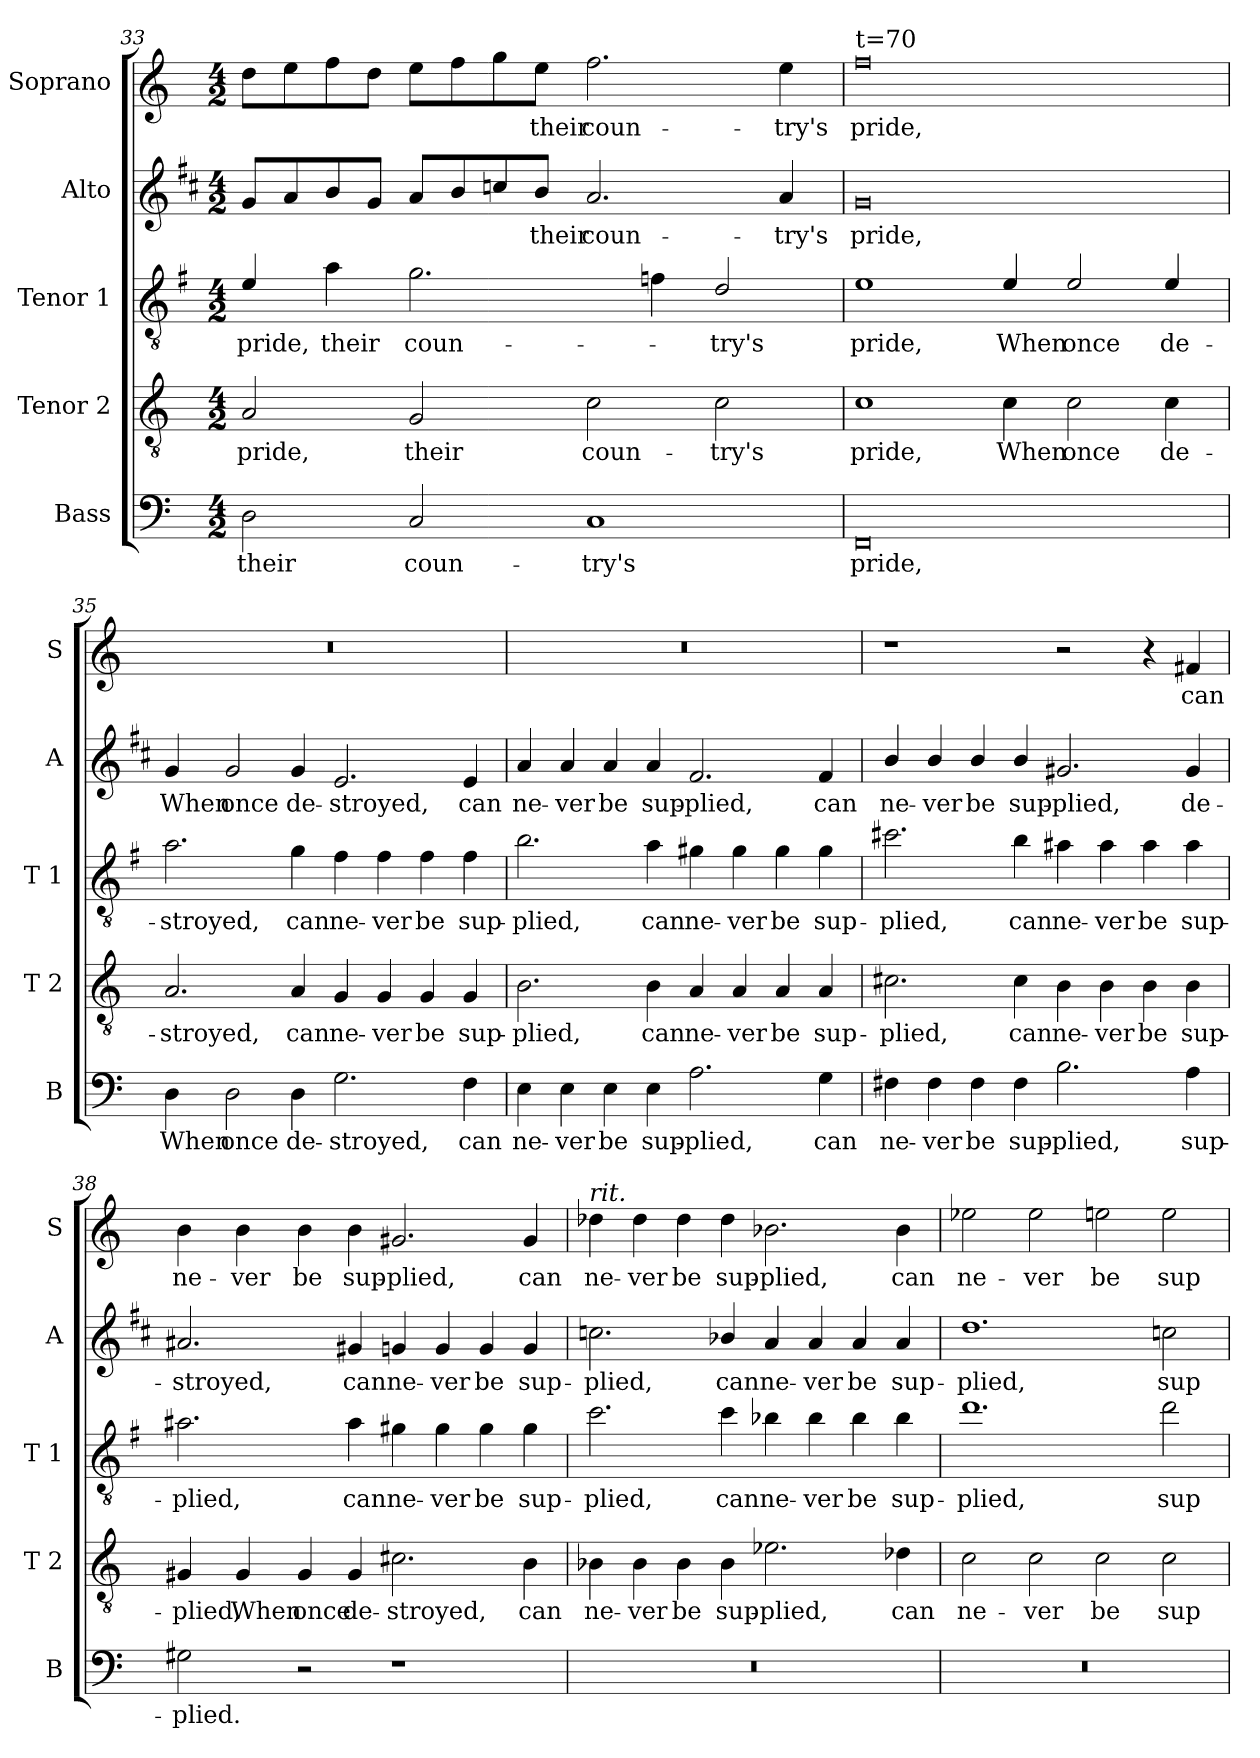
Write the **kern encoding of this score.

**kern	**text	**kern	**text	**kern	**text	**kern	**text	**kern	**text
*part5	*part5	*part4	*part4	*part3	*part3	*part2	*part2	*part1	*part1
*staff5	*staff5	*staff4	*staff4	*staff3	*staff3	*staff2	*staff2	*staff1	*staff1
*I"Bass	*	*I"Tenor 2	*	*I"Tenor 1	*	*I"Alto	*	*I"Soprano	*
*I'B	*	*I'T 2	*	*I'T 1	*	*I'A	*	*I'S	*
*clefF4	*	*clefGv2	*	*clefGv2	*	*clefG2	*	*clefG2	*
*	*	*	*	*ITrd4c7	*	*ITrd1c2	*	*	*
*k[]	*	*k[]	*	*k[]	*	*k[]	*	*k[]	*
*C:	*	*C:	*	*C:	*	*C:	*	*C:	*
*M4/2	*	*M4/2	*	*M4/2	*	*M4/2	*	*M4/2	*
=33	=33	=33	=33	=33	=33	=33	=33	=33	=33
!	!LO:LY:b	!	!LO:LY:b	!	!LO:LY:b	!	!	!	!
2D\	their	2A/	pride,	4A/	pride,	8f/L	.	8dd\L	.
.	.	.	.	.	.	8g/	.	8ee\	.
!	!	!	!	!	!LO:LY:b	!	!	!	!
.	.	.	.	4d\	their	8a/	.	8ff\	.
.	.	.	.	.	.	8f/J	.	8dd\J	.
!	!LO:LY:b	!	!LO:LY:b	!	!LO:LY:b	!	!	!	!
2C/	coun-	2G/	their	2.c\	coun-	8g/L	.	8ee\L	.
.	.	.	.	.	.	8a/	.	8ff\	.
.	.	.	.	.	.	8b-X/	.	8gg\	.
!	!	!	!	!	!	!	!LO:LY:b	!	!LO:LY:b
.	.	.	.	.	.	8a/J	their	8ee\J	their
!	!LO:LY:b	!	!LO:LY:b	!	!	!	!LO:LY:b	!	!LO:LY:b
1C	-try's	2c\	coun-	.	.	2.g/	coun-	2.ff\	coun-
.	.	.	.	4B-X\	.	.	.	.	.
!	!	!	!LO:LY:b	!	!LO:LY:b	!	!	!	!
.	.	2c\	-try's	2G/	-try's	.	.	.	.
!	!	!	!	!	!	!	!LO:LY:b	!	!LO:LY:b
.	.	.	.	.	.	4g/	-try's	4ee\	-try's
=34	=34	=34	=34	=34	=34	=34	=34	=34	=34
!	!	!	!	!	!	!	!	!LO:TX:a:t=t=70	!
!	!LO:LY:b	!	!LO:LY:b	!	!LO:LY:b	!	!LO:LY:b	!	!LO:LY:b
0FF	pride,	1c	pride,	1A	pride,	0f	pride,	0ff	pride,
!	!	!	!LO:LY:b	!	!LO:LY:b	!	!	!	!
.	.	4c\	When	4A/	When	.	.	.	.
!	!	!	!LO:LY:b	!	!LO:LY:b	!	!	!	!
.	.	2c\	once	2A/	once	.	.	.	.
!	!	!	!LO:LY:b	!	!LO:LY:b	!	!	!	!
.	.	4c\	de-	4A/	de-	.	.	.	.
!!LO:PB:g=z
=35	=35	=35	=35	=35	=35	=35	=35	=35	=35
!	!LO:LY:b	!	!LO:LY:b	!	!LO:LY:b	!	!LO:LY:b	!	!
4D\	When	2.A/	-stroyed,	2.d\	-stroyed,	4f/	When	0r	.
!	!LO:LY:b	!	!	!	!	!	!LO:LY:b	!	!
2D\	once	.	.	.	.	2f/	once	.	.
!	!LO:LY:b	!	!LO:LY:b	!	!LO:LY:b	!	!LO:LY:b	!	!
4D\	de-	4A/	can	4c\	can	4f/	de-	.	.
!	!LO:LY:b	!	!LO:LY:b	!	!LO:LY:b	!	!LO:LY:b	!	!
2.G\	-stroyed,	4G/	ne-	4B\	ne-	2.d/	-stroyed,	.	.
!	!	!	!LO:LY:b	!	!LO:LY:b	!	!	!	!
.	.	4G/	-ver	4B\	-ver	.	.	.	.
!	!	!	!LO:LY:b	!	!LO:LY:b	!	!	!	!
.	.	4G/	be	4B\	be	.	.	.	.
!	!LO:LY:b	!	!LO:LY:b	!	!LO:LY:b	!	!LO:LY:b	!	!
4F\	can	4G/	sup-	4B\	sup-	4d/	can	.	.
=36	=36	=36	=36	=36	=36	=36	=36	=36	=36
!	!LO:LY:b	!	!LO:LY:b	!	!LO:LY:b	!	!LO:LY:b	!	!
4E\	ne-	2.B\	-plied,	2.e\	-plied,	4g/	ne-	0r	.
!	!LO:LY:b	!	!	!	!	!	!LO:LY:b	!	!
4E\	-ver	.	.	.	.	4g/	-ver	.	.
!	!LO:LY:b	!	!	!	!	!	!LO:LY:b	!	!
4E\	be	.	.	.	.	4g/	be	.	.
!	!LO:LY:b	!	!LO:LY:b	!	!LO:LY:b	!	!LO:LY:b	!	!
4E\	sup-	4B\	can	4d\	can	4g/	sup-	.	.
!	!LO:LY:b	!	!LO:LY:b	!	!LO:LY:b	!	!LO:LY:b	!	!
2.A\	-plied,	4A/	ne-	4c#X\	ne-	2.e/	-plied,	.	.
!	!	!	!LO:LY:b	!	!LO:LY:b	!	!	!	!
.	.	4A/	-ver	4c#\	-ver	.	.	.	.
!	!	!	!LO:LY:b	!	!LO:LY:b	!	!	!	!
.	.	4A/	be	4c#\	be	.	.	.	.
!	!LO:LY:b	!	!LO:LY:b	!	!LO:LY:b	!	!LO:LY:b	!	!
4G\	can	4A/	sup-	4c#\	sup-	4e/	can	.	.
=37	=37	=37	=37	=37	=37	=37	=37	=37	=37
!	!LO:LY:b	!	!LO:LY:b	!	!LO:LY:b	!	!LO:LY:b	!	!
4F#X\	ne-	2.c#X\	-plied,	2.f#X\	-plied,	4a/	ne-	1r	.
!	!LO:LY:b	!	!	!	!	!	!LO:LY:b	!	!
4F#\	-ver	.	.	.	.	4a/	-ver	.	.
!	!LO:LY:b	!	!	!	!	!	!LO:LY:b	!	!
4F#\	be	.	.	.	.	4a/	be	.	.
!	!LO:LY:b	!	!LO:LY:b	!	!LO:LY:b	!	!LO:LY:b	!	!
4F#\	sup-	4c#\	can	4e\	can	4a/	sup-	.	.
!	!LO:LY:b	!	!LO:LY:b	!	!LO:LY:b	!	!LO:LY:b	!	!
2.B\	-plied,	4B\	ne-	4d#X\	ne-	2.f#X/	-plied,	2r	.
!	!	!	!LO:LY:b	!	!LO:LY:b	!	!	!	!
.	.	4B\	-ver	4d#\	-ver	.	.	.	.
!	!	!	!LO:LY:b	!	!LO:LY:b	!	!	!	!
.	.	4B\	be	4d#\	be	.	.	4r	.
!	!LO:LY:b	!	!LO:LY:b	!	!LO:LY:b	!	!LO:LY:b	!	!LO:LY:b
4A\	sup-	4B\	sup-	4d#\	sup-	4f#/	de-	4f#X/	can
!!LO:LB:g=z
=38	=38	=38	=38	=38	=38	=38	=38	=38	=38
!	!LO:LY:b	!	!LO:LY:b	!	!LO:LY:b	!	!LO:LY:b	!	!LO:LY:b
2G#X\	-plied.	4G#X/	-plied,	2.d#X\	-plied,	2.g#X/	-stroyed,	4b\	ne-
!	!	!	!LO:LY:b	!	!	!	!	!	!LO:LY:b
.	.	4G#/	When	.	.	.	.	4b\	-ver
!	!	!	!LO:LY:b	!	!	!	!	!	!LO:LY:b
2r	.	4G#/	once	.	.	.	.	4b\	be
!	!	!	!LO:LY:b	!	!LO:LY:b	!	!LO:LY:b	!	!LO:LY:b
.	.	4G#/	de-	4d#\	can	4f#X/	can	4b\	sup-
!	!	!	!LO:LY:b	!	!LO:LY:b	!	!LO:LY:b	!	!LO:LY:b
1r	.	2.c#X\	-stroyed,	4c#X\	ne-	4fn/	ne-	2.g#X/	-plied,
!	!	!	!	!	!LO:LY:b	!	!LO:LY:b	!	!
.	.	.	.	4c#\	-ver	4f/	-ver	.	.
!	!	!	!	!	!LO:LY:b	!	!LO:LY:b	!	!
.	.	.	.	4c#\	be	4f/	be	.	.
!	!	!	!LO:LY:b	!	!LO:LY:b	!	!LO:LY:b	!	!LO:LY:b
.	.	4B\	can	4c#\	sup-	4f/	sup-	4g#/	can
=39	=39	=39	=39	=39	=39	=39	=39	=39	=39
!	!	!	!	!	!	!	!	!LO:TX:a:i:t=rit.	!
!	!	!	!LO:LY:b	!	!LO:LY:b	!	!LO:LY:b	!	!LO:LY:b
0r	.	4B-X\	ne-	2.f\	-plied,	2.b-X\	-plied,	4dd-X\	ne-
!	!	!	!LO:LY:b	!	!	!	!	!	!LO:LY:b
.	.	4B-\	-ver	.	.	.	.	4dd-\	-ver
!	!	!	!LO:LY:b	!	!	!	!	!	!LO:LY:b
.	.	4B-\	be	.	.	.	.	4dd-\	be
!	!	!	!LO:LY:b	!	!LO:LY:b	!	!LO:LY:b	!	!LO:LY:b
.	.	4B-\	sup-	4f\	can	4a-X/	can	4dd-\	sup-
!	!	!	!LO:LY:b	!	!LO:LY:b	!	!LO:LY:b	!	!LO:LY:b
.	.	2.e-X\	-plied,	4e-X\	ne-	4g/	ne-	2.b-X\	-plied,
!	!	!	!	!	!LO:LY:b	!	!LO:LY:b	!	!
.	.	.	.	4e-\	-ver	4g/	-ver	.	.
!	!	!	!	!	!LO:LY:b	!	!LO:LY:b	!	!
.	.	.	.	4e-\	be	4g/	be	.	.
!	!	!	!LO:LY:b	!	!LO:LY:b	!	!LO:LY:b	!	!LO:LY:b
.	.	4d-X\	can	4e-\	sup-	4g/	sup-	4b-\	can
=40	=40	=40	=40	=40	=40	=40	=40	=40	=40
!	!	!	!LO:LY:b	!	!LO:LY:b	!	!LO:LY:b	!	!LO:LY:b
0r	.	2c\	ne-	1.g	-plied,	1.cc	-plied,	2ee-X\	ne-
!	!	!	!LO:LY:b	!	!	!	!	!	!LO:LY:b
.	.	2c\	-ver	.	.	.	.	2ee-\	-ver
!	!	!	!LO:LY:b	!	!	!	!	!	!LO:LY:b
.	.	2c\	be	.	.	.	.	2een\	be
!	!	!	!LO:LY:b	!	!LO:LY:b	!	!LO:LY:b	!	!LO:LY:b
.	.	2c\	sup-	2g\	sup-	2b-X\	sup-	2ee\	sup-
=	=	=	=	=	=	=	=	=	=
*-	*-	*-	*-	*-	*-	*-	*-	*-	*-
